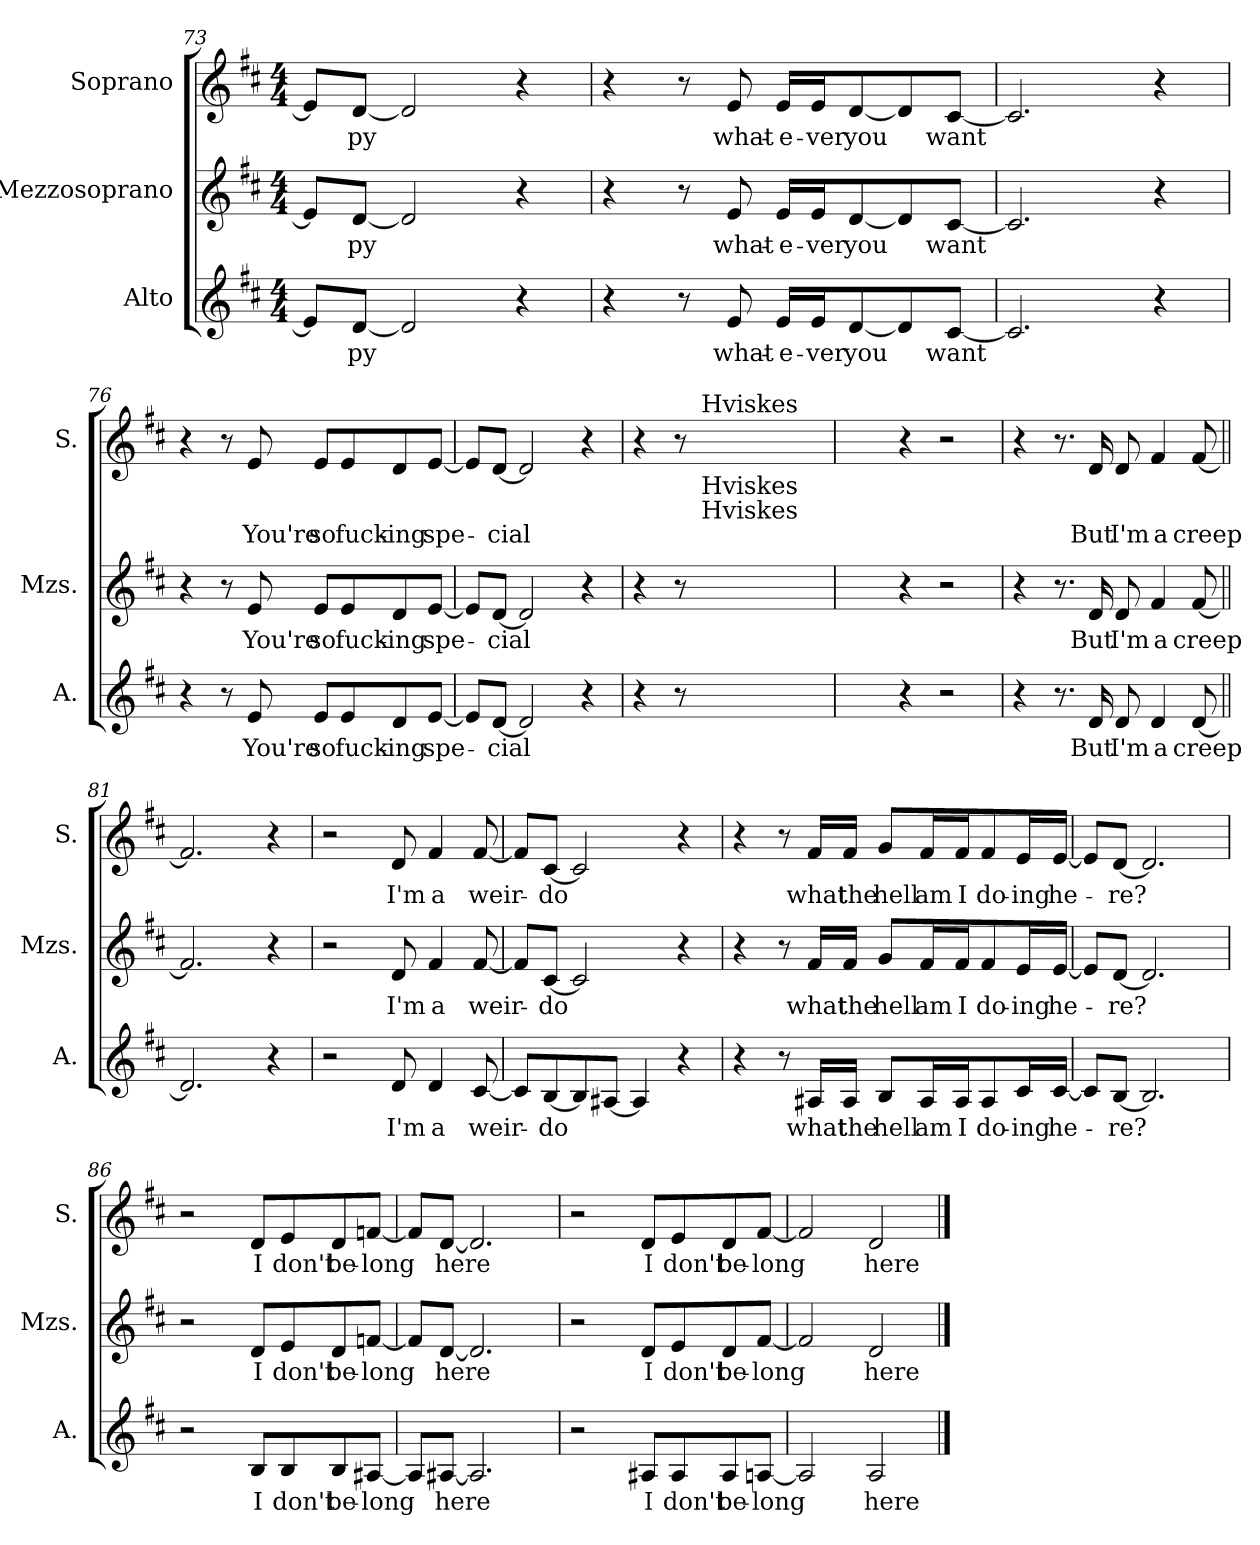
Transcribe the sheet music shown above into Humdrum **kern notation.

**kern	**text	**kern	**text	**kern	**text
*part3	*part3	*part2	*part2	*part1	*part1
*staff3	*staff3	*staff2	*staff2	*staff1	*staff1
*I"Alto	*	*I"Mezzosoprano	*	*I"Soprano	*
*I'A.	*	*I'Mzs.	*	*I'S.	*
*clefG2	*	*clefG2	*	*clefG2	*
*k[f#c#]	*	*k[f#c#]	*	*k[f#c#]	*
*D:	*	*D:	*	*D:	*
*M4/4	*	*M4/4	*	*M4/4	*
=73	=73	=73	=73	=73	=73
8e/L]	.	8e/L]	.	8e/L]	.
[8d/J	-py	[8d/J	-py	[8d/J	-py
2d/]	.	2d/]	.	2d/]	.
4r	.	4r	.	4r	.
=74	=74	=74	=74	=74	=74
4r	.	4r	.	4r	.
8r	.	8r	.	8r	.
8e/	what-	8e/	what-	8e/	what-
16e/LL	-e-	16e/LL	-e-	16e/LL	-e-
16e/J	-ver	16e/J	-ver	16e/J	-ver
[8d/	you	[8d/	you	[8d/	you
8d/]	.	8d/]	.	8d/]	.
[8c#/J	want	[8c#/J	want	[8c#/J	want
=75	=75	=75	=75	=75	=75
2.c#/]	.	2.c#/]	.	2.c#/]	.
4r	.	4r	.	4r	.
!!LO:LB:g=z
=76	=76	=76	=76	=76	=76
4r	.	4r	.	4r	.
8r	.	8r	.	8r	.
8e/	You're	8e/	You're	8e/	You're
8e/L	so	8e/L	so	8e/L	so
8e/	fuck-	8e/	fuck-	8e/	fuck-
8d/	-ing	8d/	-ing	8d/	-ing
[8e/J	spe-	[8e/J	spe-	[8e/J	spe-
=77	=77	=77	=77	=77	=77
8e/L]	.	8e/L]	.	8e/L]	.
[8d/J	-cial	[8d/J	-cial	[8d/J	-cial
2d/]	.	2d/]	.	2d/]	.
4r	.	4r	.	4r	.
=78	=78	=78	=78	=78	=78
4r	.	4r	.	4r	.
8r	.	8r	.	8r	.
!	!	!	!	!LO:TX:b:t=Hviskes	!
!	!	!	!	!LO:TX:b:t=Hviskes	!
!	!	!	!	!LO:TX:a:t=Hviskes	!
8d/yy	I	8d/yy	I	8d/yy	I
8d/Lyy	wish	8d/Lyy	wish	8d/Lyy	wish
8d/yy	I	8d/yy	I	8d/yy	I
8d/yy	was	8d/yy	was	8d/yy	was
[8d/Jyy	spe-	[8d/Jyy	spe-	[8d/Jyy	spe-
=79	=79	=79	=79	=79	=79
8d/Lyy]	.	8d/Lyy]	.	8d/Lyy]	.
8d/Jyy	-cial	8d/Jyy	-cial	8d/Jyy	-cial
4r	.	4r	.	4r	.
2r	.	2r	.	2r	.
=80	=80	=80	=80	=80	=80
4r	.	4r	.	4r	.
8.r	.	8.r	.	8.r	.
16d/	But	16d/	But	16d/	But
8d/	I'm	8d/	I'm	8d/	I'm
4d/	a	4f#/	a	4f#/	a
[8d/	creep	[8f#/	creep	[8f#/	creep
=81||	=81||	=81||	=81||	=81||	=81||
2.d/]	.	2.f#/]	.	2.f#/]	.
4r	.	4r	.	4r	.
!!LO:PB:g=z
=82	=82	=82	=82	=82	=82
2r	.	2r	.	2r	.
8d/	I'm	8d/	I'm	8d/	I'm
4d/	a	4f#/	a	4f#/	a
[8c#/	weir-	[8f#/	weir-	[8f#/	weir-
=83	=83	=83	=83	=83	=83
8c#/L]	.	8f#/L]	.	8f#/L]	.
[8B/	-do	[8c#/J	-do	[8c#/J	-do
8B/]	.	2c#/]	.	2c#/]	.
[8A#X/J	.	.	.	.	.
4A#/]	.	.	.	.	.
4r	.	4r	.	4r	.
=84	=84	=84	=84	=84	=84
4r	.	4r	.	4r	.
8r	.	8r	.	8r	.
16A#X/LL	what	16f#/LL	what	16f#/LL	what
16A#/JJ	the	16f#/JJ	the	16f#/JJ	the
8B/L	hell	8g/L	hell	8g/L	hell
16A#/L	am	16f#/L	am	16f#/L	am
16A#/J	I	16f#/J	I	16f#/J	I
8A#/	do-	8f#/	do-	8f#/	do-
16c#/L	-ing	16e/L	-ing	16e/L	-ing
[16c#/JJ	he-	[16e/JJ	he-	[16e/JJ	he-
=85	=85	=85	=85	=85	=85
8c#/L]	.	8e/L]	.	8e/L]	.
[8B/J	-re?	[8d/J	-re?	[8d/J	-re?
2.B/]	.	2.d/]	.	2.d/]	.
=86	=86	=86	=86	=86	=86
2r	.	2r	.	2r	.
8B/L	I	8d/L	I	8d/L	I
8B/	don't	8e/	don't	8e/	don't
8B/	be-	8d/	be-	8d/	be-
[8A#X/J	-long	[8fn/J	-long	[8fn/J	-long
=87	=87	=87	=87	=87	=87
8A#/L]	.	8f/L]	.	8f/L]	.
[8A#X/J	here	[8d/J	here	[8d/J	here
2.A#/]	.	2.d/]	.	2.d/]	.
!!LO:LB:g=z
=88	=88	=88	=88	=88	=88
2r	.	2r	.	2r	.
8A#X/L	I	8d/L	I	8d/L	I
8A#/	don't	8e/	don't	8e/	don't
8A#/	be-	8d/	be-	8d/	be-
[8An/J	-long	[8f#/J	-long	[8f#/J	-long
=89	=89	=89	=89	=89	=89
2A/]	.	2f#/]	.	2f#/]	.
2A/	here	2d/	here	2d/	here
==	==	==	==	==	==
*-	*-	*-	*-	*-	*-
